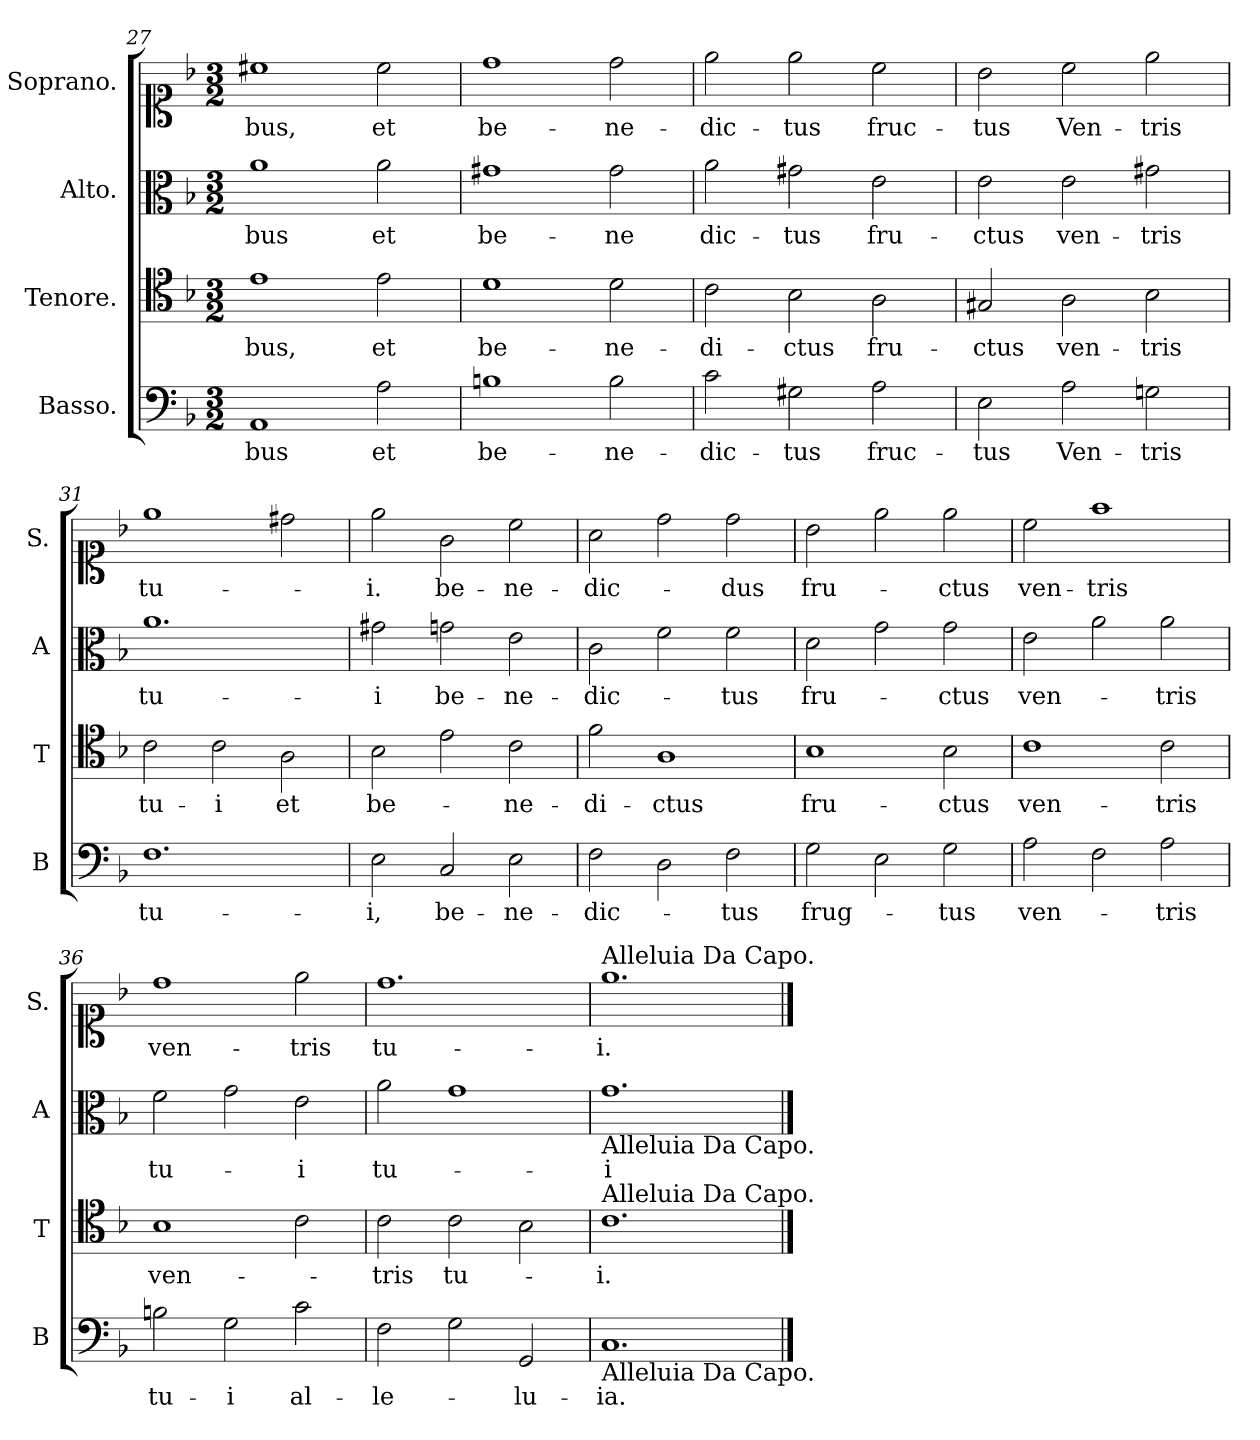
**kern	**text	**kern	**text	**kern	**text	**kern	**text
*part4	*part4	*part3	*part3	*part2	*part2	*part1	*part1
*staff4	*staff4	*staff3	*staff3	*staff2	*staff2	*staff1	*staff1
*I"Basso.	*	*I"Tenore.	*	*I"Alto.	*	*I"Soprano.	*
*I'B	*	*I'T	*	*I'A	*	*I'S.	*
*clefF4	*	*clefC4	*	*clefC3	*	*clefC1	*
*k[b-]	*	*k[b-]	*	*k[b-]	*	*k[b-]	*
*F:	*	*F:	*	*F:	*	*F:	*
*M3/2	*	*M3/2	*	*M3/2	*	*M3/2	*
=27	=27	=27	=27	=27	=27	=27	=27
1AA	-bus	1e	-bus,	1a	-bus	1cc#X	-bus,
2A\	et	2e\	et	2a\	et	2cc#\	et
=28	=28	=28	=28	=28	=28	=28	=28
1Bn	be-	1d	be-	1g#X	be-	1dd	be-
2B\	-ne-	2d\	-ne-	2g#\	-ne	2dd\	-ne-
=29	=29	=29	=29	=29	=29	=29	=29
2c\	-dic-	2c\	-di-	2a\	dic-	2ee\	-dic-
2G#X\	-tus	2B-\	-ctus	2g#X\	-tus	2ee\	-tus
2A\	fruc-	2A\	fru-	2e\	fru-	2cc\	fruc-
=30	=30	=30	=30	=30	=30	=30	=30
2E\	-tus	2G#X/	-ctus	2e\	-ctus	2b-\	-tus
2A\	Ven-	2A\	ven-	2e\	ven-	2cc\	Ven-
2Gn\	-tris	2B-\	-tris	2g#X\	-tris	2ee\	-tris
=31	=31	=31	=31	=31	=31	=31	=31
1.F	tu-	2c\	tu-	1.a	tu-	1ee	tu-
.	.	2c\	-i	.	.	.	.
.	.	2A\	et	.	.	2dd#X\	.
=32	=32	=32	=32	=32	=32	=32	=32
2E\	-i,	2B-\	be-	2g#X\	-i	2ee\	-i.
2C/	be-	2e\	.	2gn\	be-	2g\	be-
2E\	-ne-	2c\	-ne-	2e\	-ne-	2cc\	-ne-
=33	=33	=33	=33	=33	=33	=33	=33
2F\	-dic-	2f\	-di-	2c\	-dic-	2a\	-dic-
2D\	.	1A	-ctus	2f\	.	2dd\	.
2F\	-tus	.	.	2f\	-tus	2dd\	-dus
=34	=34	=34	=34	=34	=34	=34	=34
2G\	frug-	1B-	fru-	2d\	fru-	2b-\	fru-
2E\	.	.	.	2g\	.	2ee\	.
2G\	-tus	2B-\	-ctus	2g\	-ctus	2ee\	-ctus
=35	=35	=35	=35	=35	=35	=35	=35
2A\	ven-	1c	ven-	2e\	ven-	2cc\	ven-
2F\	.	.	.	2a\	.	1ff	-tris
2A\	-tris	2c\	-tris	2a\	-tris	.	.
=36	=36	=36	=36	=36	=36	=36	=36
2Bn\	tu-	1B-	ven-	2f\	tu-	1dd	ven-
2G\	-i	.	.	2g\	.	.	.
2c\	al-	2c\	.	2e\	-i	2ee\	-tris
=37	=37	=37	=37	=37	=37	=37	=37
2F\	-le-	2c\	-tris	2a\	tu-	1.dd	tu-
2G\	.	2c\	tu-	1g	.	.	.
2GG/	-lu-	2B-\	.	.	.	.	.
=38	=38	=38	=38	=38	=38	=38	=38
!	!	!	!	!	!	!LO:TX:a:t=Alleluia Da Capo.	!
!	!	!	!	!LO:TX:b:t=Alleluia Da Capo.	!	!	!
!	!	!LO:TX:a:t=Alleluia Da Capo.	!	!	!	!	!
!LO:TX:b:t=Alleluia Da Capo.	!	!	!	!	!	!	!
1.C	-ia.	1.c	-i.	1.g	-i	1.ee	-i.
==	==	==	==	==	==	==	==
*-	*-	*-	*-	*-	*-	*-	*-
